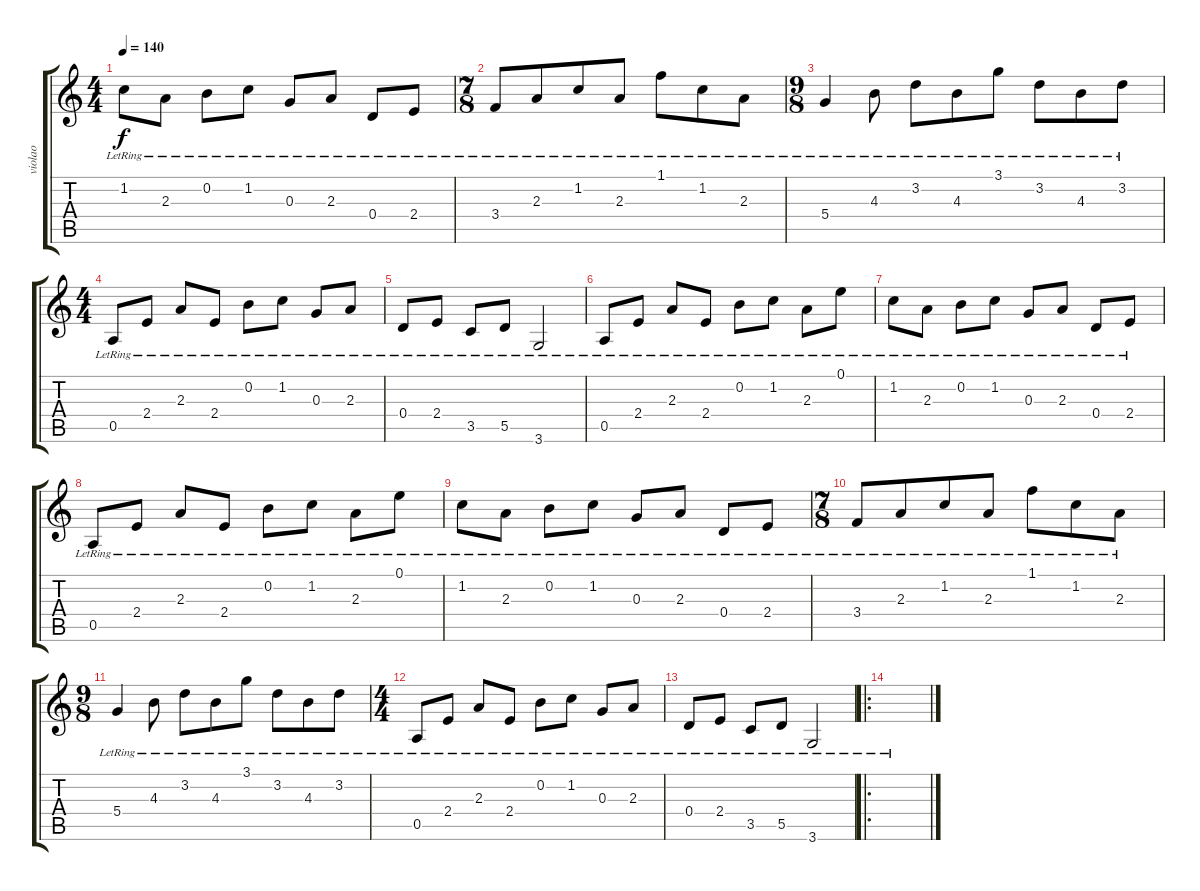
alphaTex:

\track ("violao" "violao") {instrument acousticguitarsteel}
\staff {score tabs}
\tuning (E4 B3 G3 D3 A2 E2) {hide}
\ts (4 4)
\tempo 140
\clef g2
\ks c
1.2{lr}.8{dy f} 2.3{lr}.8 0.2{lr}.8 1.2{lr}.8 0.3{lr}.8 2.3{lr}.8 0.4{lr}.8 2.4{lr}.8 |
\ts (7 8)
3.4{lr}.8 2.3{lr}.8 1.2{lr}.8 2.3{lr}.8 1.1{lr}.8 1.2{lr}.8 2.3{lr}.8 |
\ts (9 8)
5.4{lr}.4 4.3{lr}.8 3.2{lr}.8 4.3{lr}.8 3.1{lr}.8 3.2{lr}.8 4.3{lr}.8 3.2{lr}.8 |
\ts (4 4)
0.5{lr}.8 2.4{lr}.8 2.3{lr}.8 2.4{lr}.8 0.2{lr}.8 1.2{lr}.8 0.3{lr}.8 2.3{lr}.8 |
0.4{lr}.8 2.4{lr}.8 3.5{lr}.8 5.5{lr}.8 3.6{lr}.2 |
0.5{lr}.8 2.4{lr}.8 2.3{lr}.8 2.4{lr}.8 0.2{lr}.8 1.2{lr}.8 2.3{lr}.8 0.1{lr}.8 |
1.2{lr}.8 2.3{lr}.8 0.2{lr}.8 1.2{lr}.8 0.3{lr}.8 2.3{lr}.8 0.4{lr}.8 2.4{lr}.8 |
0.5{lr}.8 2.4{lr}.8 2.3{lr}.8 2.4{lr}.8 0.2{lr}.8 1.2{lr}.8 2.3{lr}.8 0.1{lr}.8 |
1.2{lr}.8 2.3{lr}.8 0.2{lr}.8 1.2{lr}.8 0.3{lr}.8 2.3{lr}.8 0.4{lr}.8 2.4{lr}.8 |
\ts (7 8)
3.4{lr}.8 2.3{lr}.8 1.2{lr}.8 2.3{lr}.8 1.1{lr}.8 1.2{lr}.8 2.3{lr}.8 |
\ts (9 8)
5.4{lr}.4 4.3{lr}.8 3.2{lr}.8 4.3{lr}.8 3.1{lr}.8 3.2{lr}.8 4.3{lr}.8 3.2{lr}.8 |
\ts (4 4)
0.5{lr}.8 2.4{lr}.8 2.3{lr}.8 2.4{lr}.8 0.2{lr}.8 1.2{lr}.8 0.3{lr}.8 2.3{lr}.8 |
0.4{lr}.8 2.4{lr}.8 3.5{lr}.8 5.5{lr}.8 3.6{lr}.2 |
\ro
